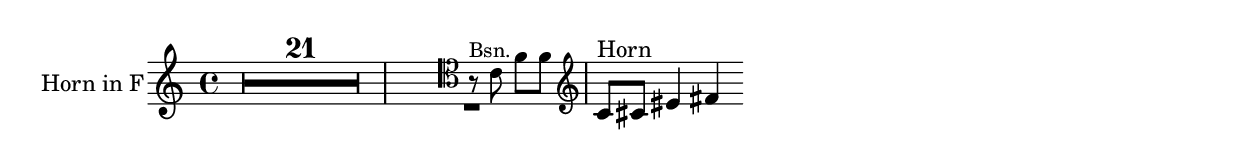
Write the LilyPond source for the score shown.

\version "2.1.26"
% TODO: check to see if this example can be simplified using \small
% or \tiny.
\header { texidoc = "@cindex Cue Notes
Cue notes should be set in smaller type. "
%  Cue clefs are usually not restored explicitly. "
}


\score {
  \notes
   {
       \set Staff.instrument = #"Horn in F"
       \set Score.skipBars = ##t
       R1*21
    <<
	{
	    \override Staff.MultiMeasureRest  #'staff-position = #-6
	    R1
	    \revert MultiMeasureRest #'staff-position
	}
     \new Voice { s2
       \clef tenor

	%% this should probably be put into an identifier.
       \set Staff.fontSize = #-1
	\override Stem  #'length = #5.5
	\override Beam  #'thickness = #0.384
	\override Beam  #'space-function =
	   #(lambda (beam mult) (* 0.8 (Beam::space_function beam mult)))

	r8^"Bsn." c'8  f'8[ f'8]

% note: the clef should be cancelled from the cue.  
%  this is under debate; I don't think it should.  - Graham

% if you want to cancel it in the main part, uncomment the following:
%       \set Staff.Clef = \turnOff
			    
       \unset Staff.fontSize 

       \clef treble
     } >>
   c'8^"Horn" cis'
   \unset Staff.Clef 
   eis'4 fis'4
 }
 \paper { raggedright = ##t}
}
